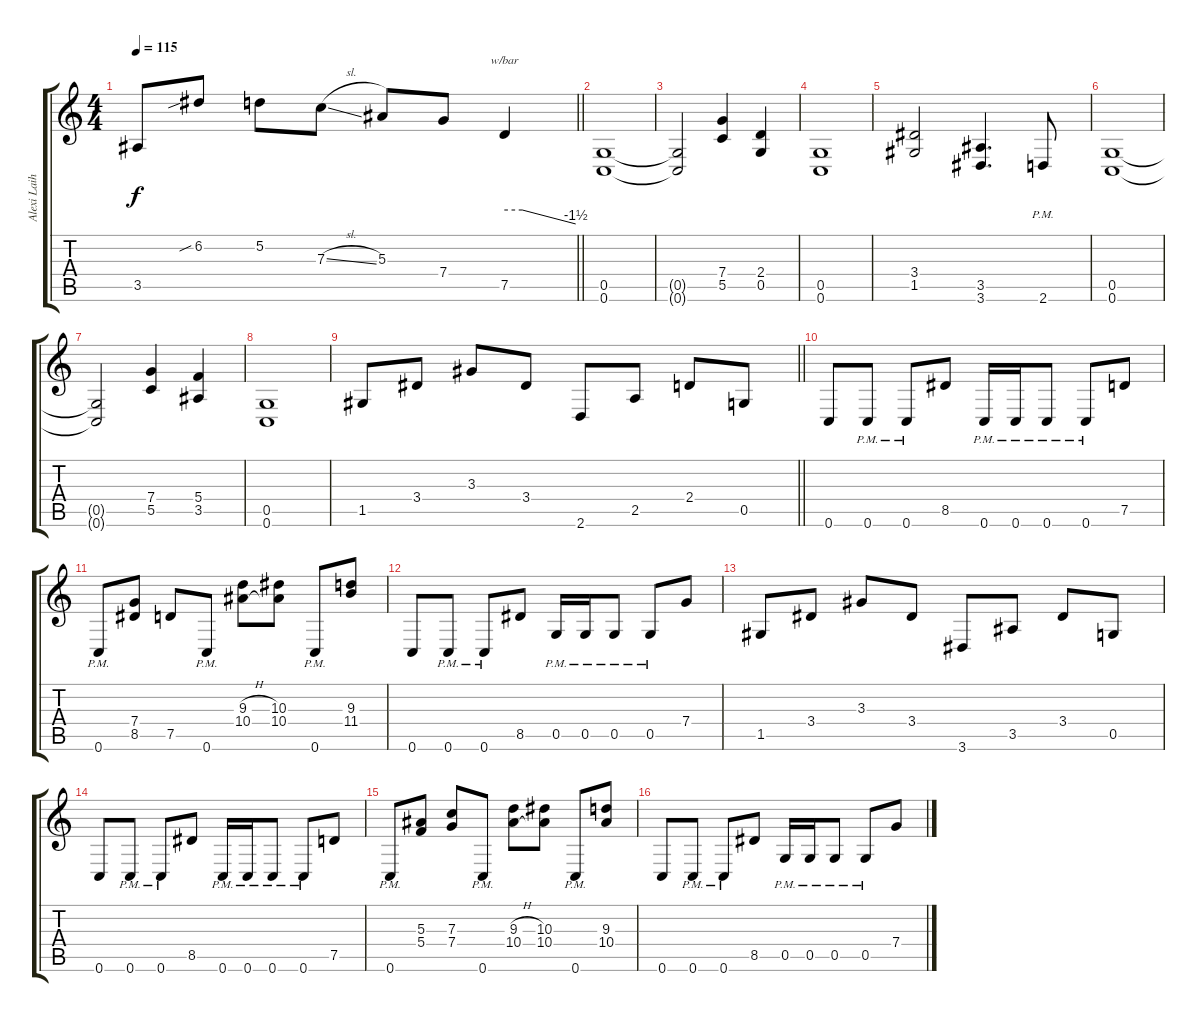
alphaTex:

\track ("Alexi Laiho - Rhythm Guitar" "Alexi Laih") {instrument distortionguitar}
\staff {score tabs}
\tuning (D4 A3 F3 C3 G2 C2) {hide}
\ts (4 4)
\tempo 115
\clef g2
\barLineRight lightlight
\ks c
3.5.8{dy f} 6.2{sib}.8 5.2.8 7.3{sl}.8 5.3.8 7.4.8 7.5.4{tbe (custom default 0 0 15 0 60 -6)} |
(0.5 0.6).1 |
(0.5{t} 0.6{t}).2 (7.4 5.5).4 (2.4 0.5).4 |
(0.5 0.6).1 |
(3.4 1.5).2 (3.5 3.6).4{d} 2.6{pm}.8 |
(0.5 0.6).1 |
(0.5{t} 0.6{t}).2 (7.4 5.5).4 (5.4 3.5).4 |
(0.5 0.6).1 |
\barLineRight lightlight
1.5.8 3.4.8 3.3.8 3.4.8 2.6.8 2.5.8 2.4.8 0.5.8 |
0.6.8 0.6{pm}.8 0.6{pm}.8 8.5.8 0.6{pm}.16 0.6{pm}.16 0.6{pm}.8 0.6{pm}.8 7.5.8 |
0.6{pm}.8 (7.4 8.5).8 7.5.8 0.6{pm}.8 (9.3{h} 10.4{h}).8 (10.3 10.4).8 0.6{pm}.8 (9.3 11.4).8 |
0.6.8 0.6{pm}.8 0.6{pm}.8 8.5.8 0.5{pm}.16 0.5{pm}.16 0.5{pm}.8 0.5{pm}.8 7.4.8 |
1.5.8 3.4.8 3.3.8 3.4.8 3.6.8 3.5.8 3.4.8 0.5.8 |
0.6.8 0.6{pm}.8 0.6{pm}.8 8.5.8 0.6{pm}.16 0.6{pm}.16 0.6{pm}.8 0.6{pm}.8 7.5.8 |
0.6{pm}.8 (5.3 5.4).8 (7.3 7.4).8 0.6{pm}.8 (9.3{h} 10.4{h}).8 (10.3 10.4).8 0.6{pm}.8 (9.3 10.4).8 |
0.6.8 0.6{pm}.8 0.6{pm}.8 8.5.8 0.5{pm}.16 0.5{pm}.16 0.5{pm}.8 0.5{pm}.8 7.4.8
